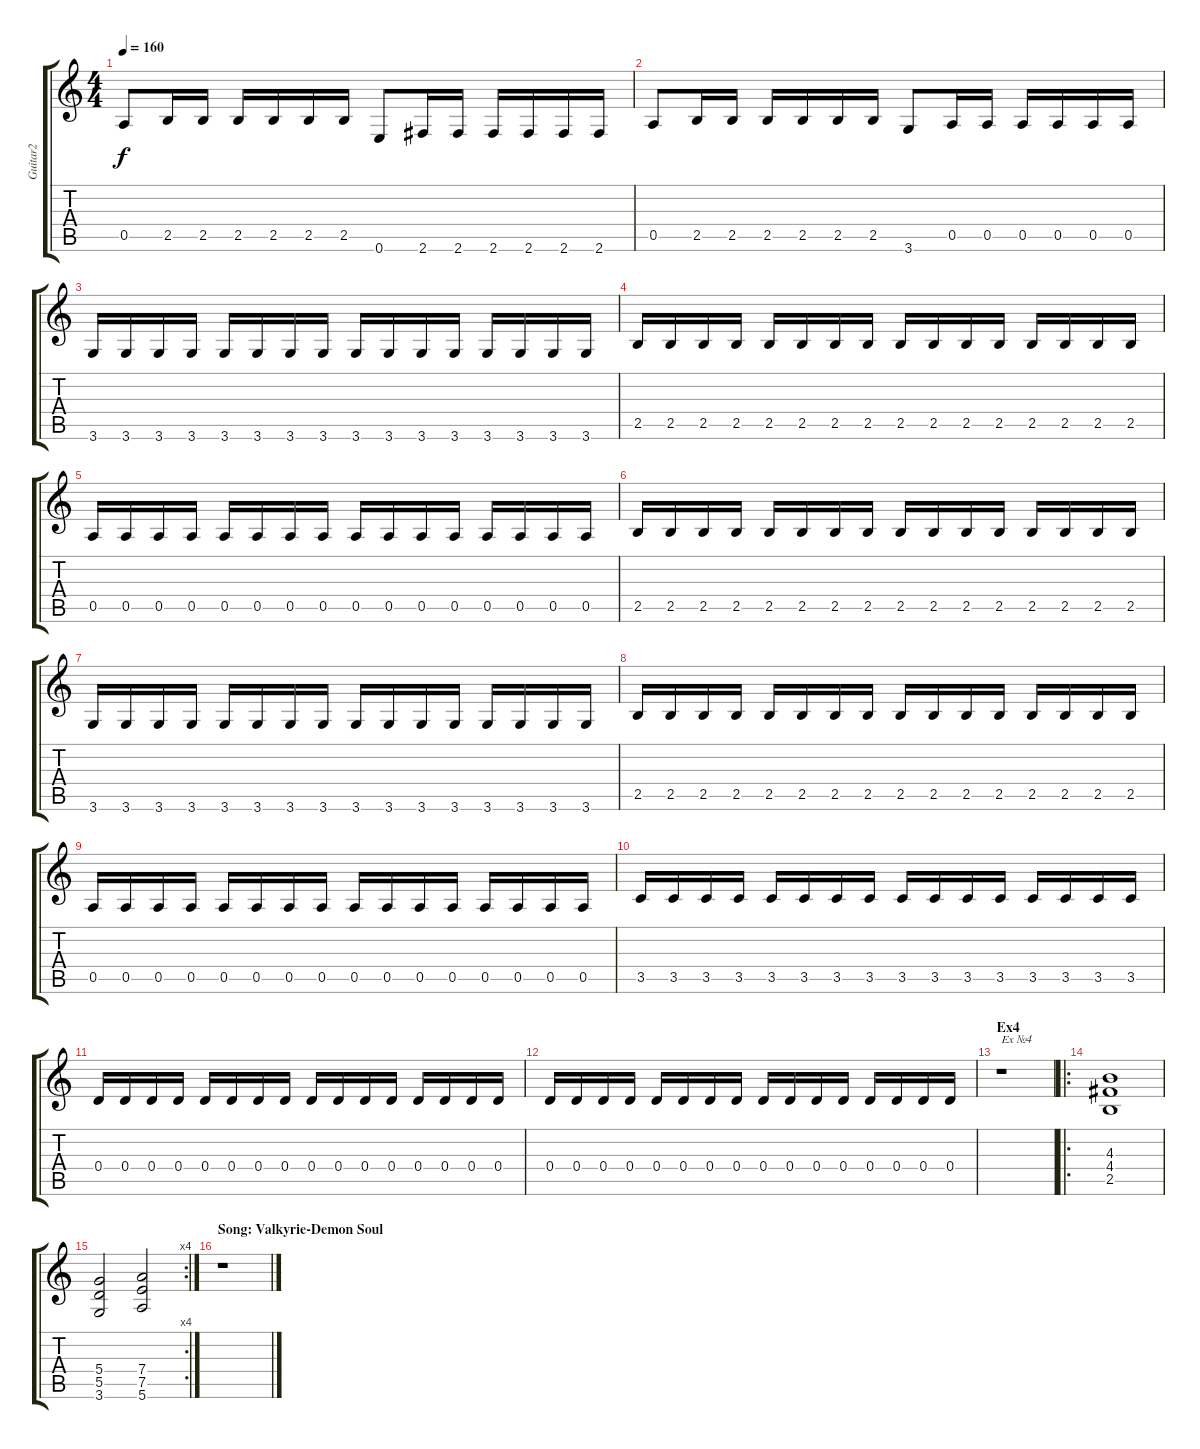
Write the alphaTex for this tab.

\track ("Guitar2" "Guitar2") {instrument distortionguitar}
\staff {score tabs}
\tuning (E4 B3 G3 D3 A2 E2) {hide}
\ts (4 4)
\tempo 160
\clef g2
\ks c
0.5.8{dy f} 2.5.16 2.5.16 2.5.16 2.5.16 2.5.16 2.5.16 0.6.8 2.6.16 2.6.16 2.6.16 2.6.16 2.6.16 2.6.16 |
0.5.8 2.5.16 2.5.16 2.5.16 2.5.16 2.5.16 2.5.16 3.6.8 0.5.16 0.5.16 0.5.16 0.5.16 0.5.16 0.5.16 |
3.6.16 3.6.16 3.6.16 3.6.16 3.6.16 3.6.16 3.6.16 3.6.16 3.6.16 3.6.16 3.6.16 3.6.16 3.6.16 3.6.16 3.6.16 3.6.16 |
2.5.16 2.5.16 2.5.16 2.5.16 2.5.16 2.5.16 2.5.16 2.5.16 2.5.16 2.5.16 2.5.16 2.5.16 2.5.16 2.5.16 2.5.16 2.5.16 |
0.5.16 0.5.16 0.5.16 0.5.16 0.5.16 0.5.16 0.5.16 0.5.16 0.5.16 0.5.16 0.5.16 0.5.16 0.5.16 0.5.16 0.5.16 0.5.16 |
2.5.16 2.5.16 2.5.16 2.5.16 2.5.16 2.5.16 2.5.16 2.5.16 2.5.16 2.5.16 2.5.16 2.5.16 2.5.16 2.5.16 2.5.16 2.5.16 |
3.6.16 3.6.16 3.6.16 3.6.16 3.6.16 3.6.16 3.6.16 3.6.16 3.6.16 3.6.16 3.6.16 3.6.16 3.6.16 3.6.16 3.6.16 3.6.16 |
2.5.16 2.5.16 2.5.16 2.5.16 2.5.16 2.5.16 2.5.16 2.5.16 2.5.16 2.5.16 2.5.16 2.5.16 2.5.16 2.5.16 2.5.16 2.5.16 |
0.5.16 0.5.16 0.5.16 0.5.16 0.5.16 0.5.16 0.5.16 0.5.16 0.5.16 0.5.16 0.5.16 0.5.16 0.5.16 0.5.16 0.5.16 0.5.16 |
3.5.16 3.5.16 3.5.16 3.5.16 3.5.16 3.5.16 3.5.16 3.5.16 3.5.16 3.5.16 3.5.16 3.5.16 3.5.16 3.5.16 3.5.16 3.5.16 |
0.4.16 0.4.16 0.4.16 0.4.16 0.4.16 0.4.16 0.4.16 0.4.16 0.4.16 0.4.16 0.4.16 0.4.16 0.4.16 0.4.16 0.4.16 0.4.16 |
0.4.16 0.4.16 0.4.16 0.4.16 0.4.16 0.4.16 0.4.16 0.4.16 0.4.16 0.4.16 0.4.16 0.4.16 0.4.16 0.4.16 0.4.16 0.4.16 |
\section ("" "Ex4")
r.1{txt "Ex №4"} |
\ro
(4.3 4.4 2.5).1 |
\rc 4
(5.4 5.5 3.6).2 (7.4 7.5 5.6).2 |
\section ("" "Song: Valkyrie-Demon Soul")
r.1
